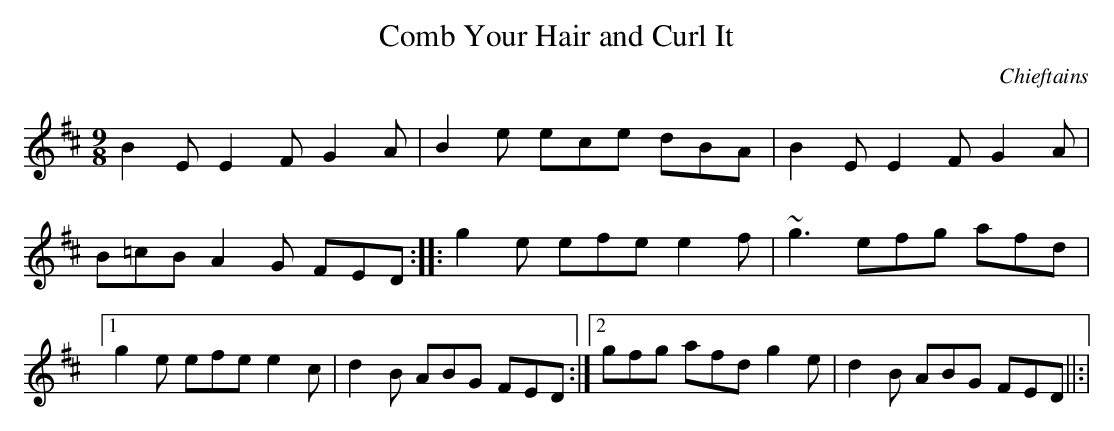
X:1
T:Comb Your Hair and Curl It
C:Chieftains
M:9/8
L:1/8
K:D
B2 E E2 F G2 A |B2 e ece dBA |B2 E E2 F G2 A |B=cB A2 G FED ::g2 e efe e2 f |~g3 efg afd |[1g2 e efe e2 c |d2 B ABG FED :|[2gfg afd g2 e |d2 B ABG FED ||:|
